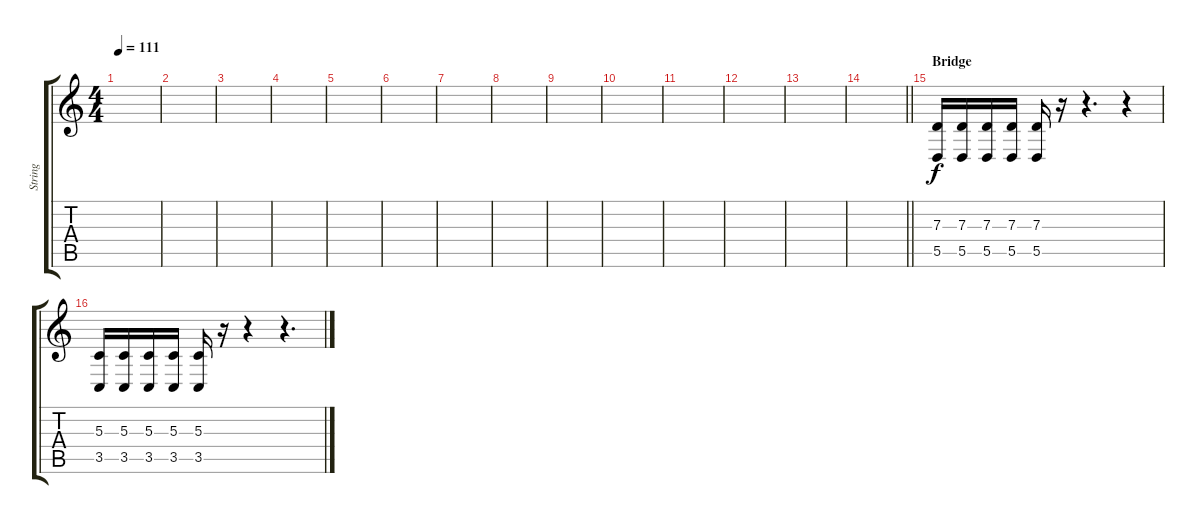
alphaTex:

\track ("String" "String") {instrument stringensemble1}
\staff {score tabs}
\tuning (E4 B3 G3 D3 A2 D2) {hide}
\ts (4 4)
\tempo 111
\clef g2
\ks c
|
|
|
|
|
|
|
|
|
|
|
|
|
\barLineRight lightlight
|
\section ("" "Bridge")
(7.3 5.5).16 (7.3 5.5).16 (7.3 5.5).16 (7.3 5.5).16 (7.3 5.5).16 r.16 r.4{d} r.4 |
(5.3 3.5).16 (5.3 3.5).16 (5.3 3.5).16 (5.3 3.5).16 (5.3 3.5).16 r.16 r.4 r.4{d}
